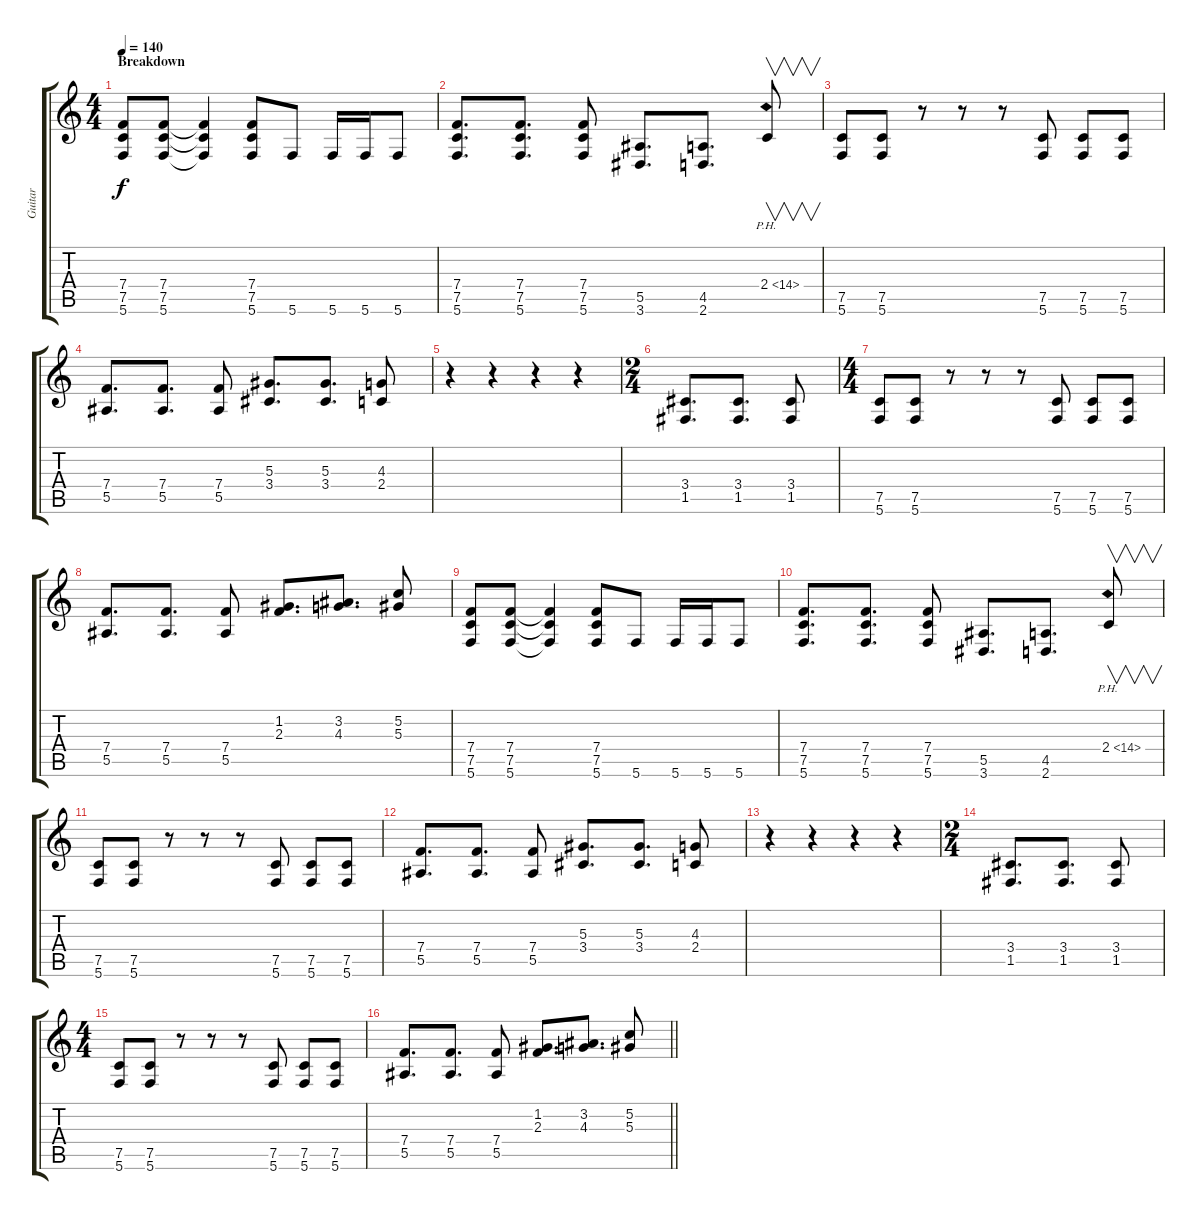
\track ("Guitar" "Guitar") {instrument distortionguitar}
\staff {score tabs}
\tuning (C4 G3 Eb3 Bb2 F2 C2) {hide}
\ts (4 4)
\section ("" "Breakdown")
\tempo 140
\clef g2
\ks c
(7.4 7.5 5.6).8{dy f} (7.4 7.5 5.6).8 (7.4{t} 7.5{t} 5.6{t}).4 (7.4 7.5 5.6).8 5.6.8 5.6.16 5.6.16 5.6.8 |
(7.4 7.5 5.6).8{d} (7.4 7.5 5.6).8{d} (7.4 7.5 5.6).8 (5.5 3.6).8{d} (4.5 2.6).8{d} 2.4{ph 12}.8{v} |
(7.5 5.6).8 (7.5 5.6).8 r.8 r.8 r.8 (7.5 5.6).8 (7.5 5.6).8 (7.5 5.6).8 |
(7.4 5.5).8{d} (7.4 5.5).8{d} (7.4 5.5).8 (5.3 3.4).8{d} (5.3 3.4).8{d} (4.3 2.4).8 |
r.4 r.4 r.4 r.4 |
\ts (2 4)
(3.4 1.5).8{d} (3.4 1.5).8{d} (3.4 1.5).8 |
\ts (4 4)
(7.5 5.6).8 (7.5 5.6).8 r.8 r.8 r.8 (7.5 5.6).8 (7.5 5.6).8 (7.5 5.6).8 |
(7.4 5.5).8{d} (7.4 5.5).8{d} (7.4 5.5).8 (1.2 2.3).8{d} (3.2 4.3).8{d} (5.2 5.3).8 |
(7.4 7.5 5.6).8 (7.4 7.5 5.6).8 (7.4{t} 7.5{t} 5.6{t}).4 (7.4 7.5 5.6).8 5.6.8 5.6.16 5.6.16 5.6.8 |
(7.4 7.5 5.6).8{d} (7.4 7.5 5.6).8{d} (7.4 7.5 5.6).8 (5.5 3.6).8{d} (4.5 2.6).8{d} 2.4{ph 12}.8{v} |
(7.5 5.6).8 (7.5 5.6).8 r.8 r.8 r.8 (7.5 5.6).8 (7.5 5.6).8 (7.5 5.6).8 |
(7.4 5.5).8{d} (7.4 5.5).8{d} (7.4 5.5).8 (5.3 3.4).8{d} (5.3 3.4).8{d} (4.3 2.4).8 |
r.4 r.4 r.4 r.4 |
\ts (2 4)
(3.4 1.5).8{d} (3.4 1.5).8{d} (3.4 1.5).8 |
\ts (4 4)
(7.5 5.6).8 (7.5 5.6).8 r.8 r.8 r.8 (7.5 5.6).8 (7.5 5.6).8 (7.5 5.6).8 |
\barLineRight lightlight
(7.4 5.5).8{d} (7.4 5.5).8{d} (7.4 5.5).8 (1.2 2.3).8{d} (3.2 4.3).8{d} (5.2 5.3).8
